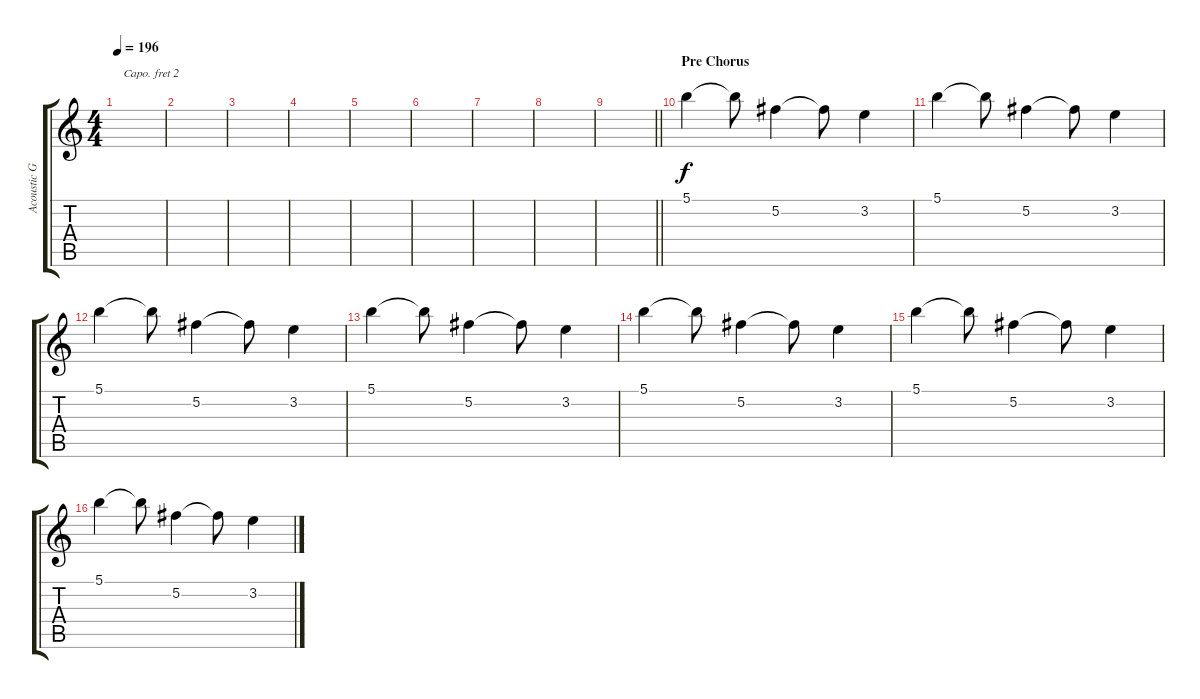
\track ("Acoustic Guitar  2" "Acoustic G") {instrument acousticguitarsteel}
\staff {score tabs}
\capo 2
\tuning (E4 B3 G3 D3 A2 E2) {hide}
\ts (4 4)
\tempo 196
\clef g2
\ks c
|
|
|
|
|
|
|
|
\barLineRight lightlight
|
\section ("" "Pre Chorus")
5.1.4 5.1{t}.8 5.2.4 5.2{t}.8 3.2.4 |
5.1.4 5.1{t}.8 5.2.4 5.2{t}.8 3.2.4 |
5.1.4 5.1{t}.8 5.2.4 5.2{t}.8 3.2.4 |
5.1.4 5.1{t}.8 5.2.4 5.2{t}.8 3.2.4 |
5.1.4 5.1{t}.8 5.2.4 5.2{t}.8 3.2.4 |
5.1.4 5.1{t}.8 5.2.4 5.2{t}.8 3.2.4 |
5.1.4 5.1{t}.8 5.2.4 5.2{t}.8 3.2.4
